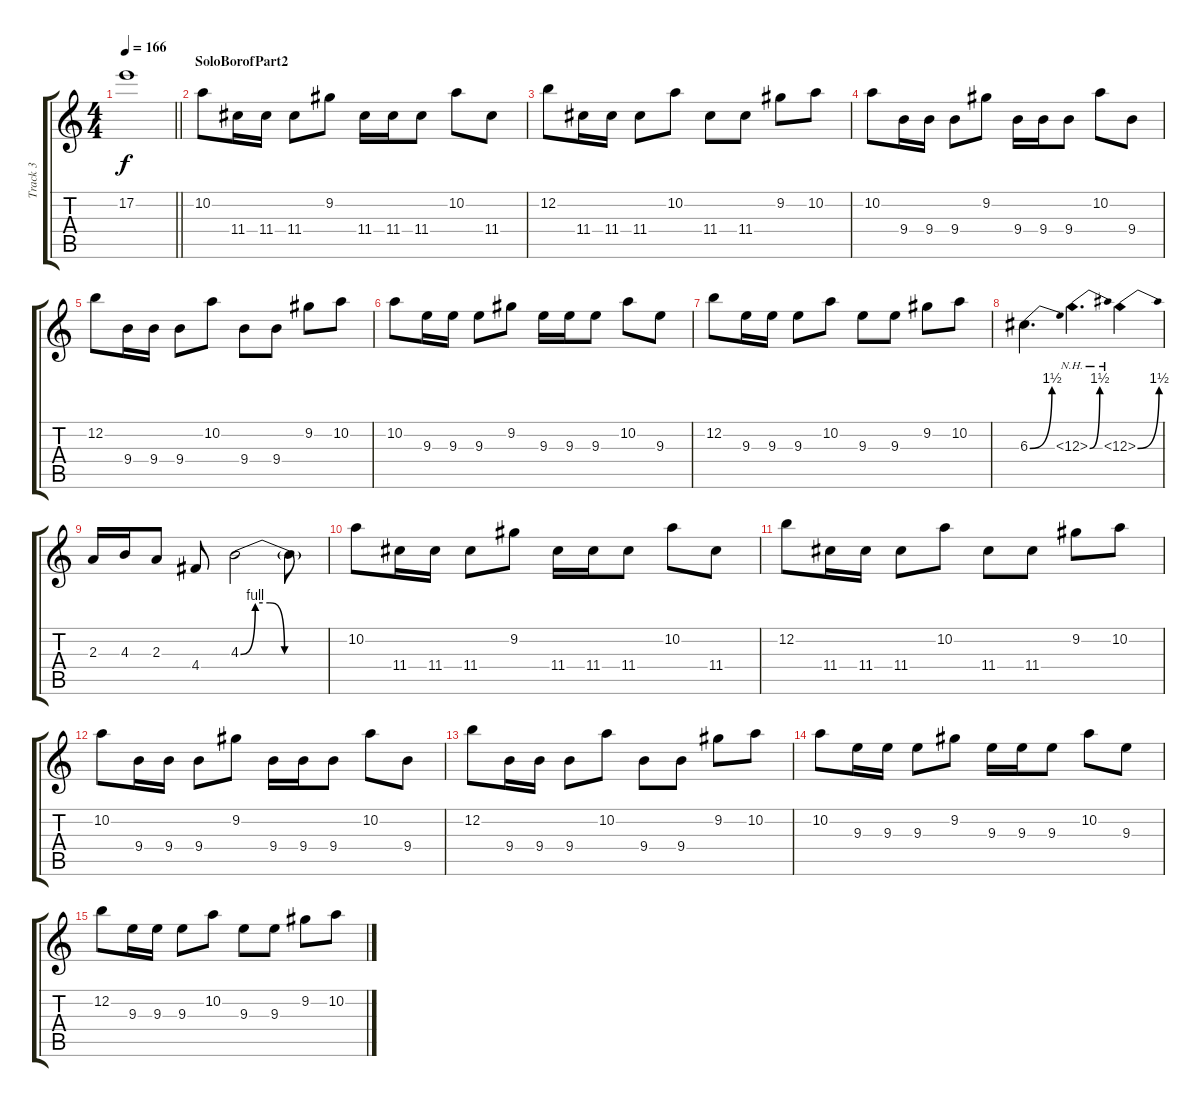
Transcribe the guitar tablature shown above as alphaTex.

\track ("Track 3" "Track 3") {instrument distortionguitar}
\staff {score tabs}
\tuning (E4 B3 G3 D3 A2 D2) {hide}
\ts (4 4)
\tempo 166
\clef g2
\barLineRight lightlight
\ks aminor
17.2{t}.1{dy f} |
\section ("" "SoloBorofPart2")
10.2.8 11.4.16 11.4.16 11.4.8 9.2.8 11.4.16 11.4.16 11.4.8 10.2.8 11.4.8 |
12.2.8 11.4.16 11.4.16 11.4.8 10.2.8 11.4.8 11.4.8 9.2.8 10.2.8 |
10.2.8 9.4.16 9.4.16 9.4.8 9.2.8 9.4.16 9.4.16 9.4.8 10.2.8 9.4.8 |
12.2.8 9.4.16 9.4.16 9.4.8 10.2.8 9.4.8 9.4.8 9.2.8 10.2.8 |
10.2.8 9.3.16 9.3.16 9.3.8 9.2.8 9.3.16 9.3.16 9.3.8 10.2.8 9.3.8 |
12.2.8 9.3.16 9.3.16 9.3.8 10.2.8 9.3.8 9.3.8 9.2.8 10.2.8 |
6.3{be (bend 0 0 60 6)}.4{d} 6.3{be (bend 0 0 60 6) nh}.4{d} 6.3{be (bend 0 0 60 6) nh}.4 |
2.3.16 4.3.16 2.3.8 4.4.8 4.3{be (custom 0 0 10 4 20 4 30 0 60 0)}.2 4.3{t}.8 |
10.2.8 11.4.16 11.4.16 11.4.8 9.2.8 11.4.16 11.4.16 11.4.8 10.2.8 11.4.8 |
12.2.8 11.4.16 11.4.16 11.4.8 10.2.8 11.4.8 11.4.8 9.2.8 10.2.8 |
10.2.8 9.4.16 9.4.16 9.4.8 9.2.8 9.4.16 9.4.16 9.4.8 10.2.8 9.4.8 |
12.2.8 9.4.16 9.4.16 9.4.8 10.2.8 9.4.8 9.4.8 9.2.8 10.2.8 |
10.2.8 9.3.16 9.3.16 9.3.8 9.2.8 9.3.16 9.3.16 9.3.8 10.2.8 9.3.8 |
12.2.8 9.3.16 9.3.16 9.3.8 10.2.8 9.3.8 9.3.8 9.2.8 10.2.8
